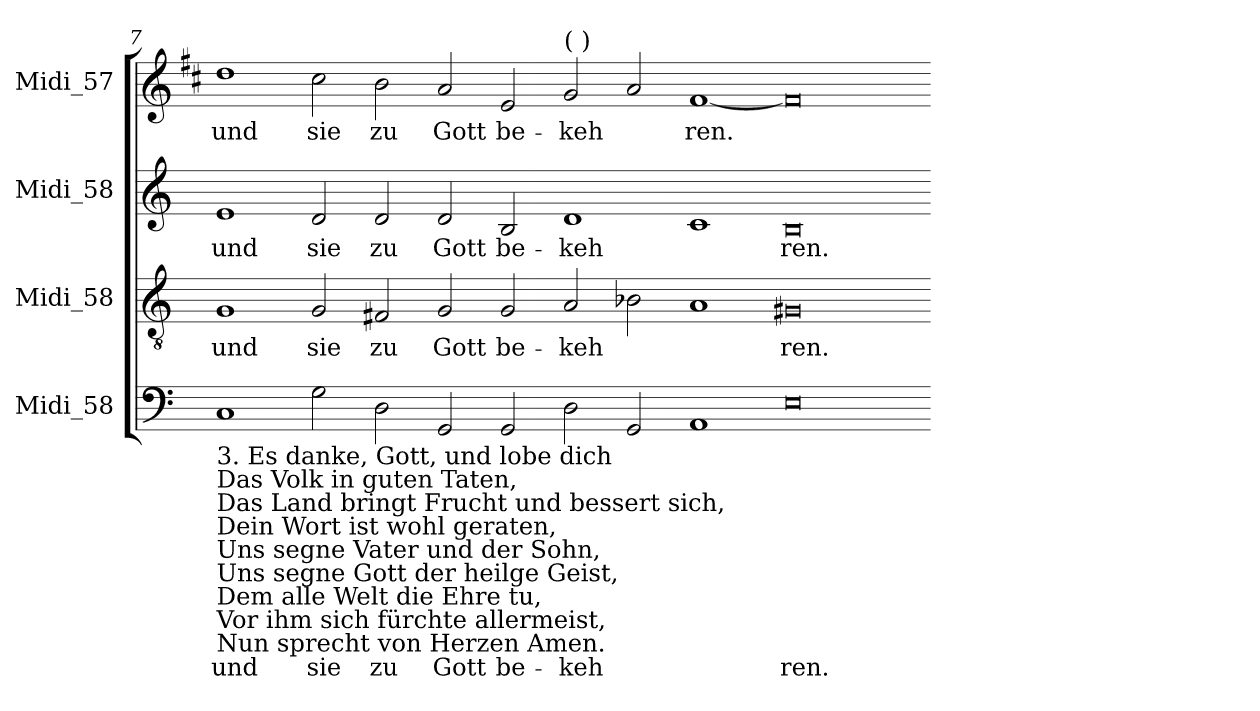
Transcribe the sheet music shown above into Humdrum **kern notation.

**kern	**text	**kern	**text	**kern	**text	**kern	**text
*part4	*part4	*part3	*part3	*part2	*part2	*part1	*part1
*staff4	*staff4	*staff3	*staff3	*staff2	*staff2	*staff1	*staff1
*I"Midi_58	*	*I"Midi_58	*	*I"Midi_58	*	*I"Midi_57	*
*clefF4	*	*clefGv2	*	*clefG2	*	*clefG2	*
*	*	*	*	*	*	*ITrd1c2	*
*k[]	*	*k[]	*	*k[]	*	*k[]	*
*C:	*	*C:	*	*C:	*	*C:	*
=7	=7	=7	=7	=7	=7	=7	=7
!LO:TX:b:t=3. Es danke, Gott, und lobe dich\nDas Volk in guten Taten,\nDas Land bringt Frucht und bessert sich,\nDein Wort ist wohl geraten,\nUns segne Vater und der Sohn,\nUns segne Gott der heilge Geist,\nDem alle Welt die Ehre tu,\nVor ihm sich fürchte allermeist,\nNun sprecht von Herzen Amen.	!	!	!	!	!	!	!
!	!LO:LY:b	!	!LO:LY:b	!	!LO:LY:b	!	!LO:LY:b
1C	und	1G	und	1e	und	1cc	und
!	!LO:LY:b	!	!LO:LY:b	!	!LO:LY:b	!	!LO:LY:b
2G	sie	2G	sie	2d	sie	2b	sie
!	!LO:LY:b	!	!LO:LY:b	!	!LO:LY:b	!	!LO:LY:b
2D	zu	2F#X	zu	2d	zu	2a	zu
!	!LO:LY:b	!	!LO:LY:b	!	!LO:LY:b	!	!LO:LY:b
2GG	Gott	2G	Gott	2d	Gott	2g	Gott
!	!LO:LY:b	!	!LO:LY:b	!	!LO:LY:b	!	!LO:LY:b
2GG	be-	2G	be-	2B	be-	2d	be-
!	!	!	!	!	!	!LO:TX:a:t=(  )	!
!	!LO:LY:b	!	!LO:LY:b	!	!LO:LY:b	!	!LO:LY:b
2D	-keh	2A	-keh	1d	-keh	2f	-keh
2GG	.	2B-X	.	.	.	2g	.
!	!	!	!	!	!	!	!LO:LY:b
1AA	.	1A	.	1c	.	[1e	ren.
!	!LO:LY:b	!	!LO:LY:b	!	!LO:LY:b	!	!
0E	ren.	0G#X	ren.	0B	ren.	0e]	.
=-	=-	=-	=-	=-	=-	=-	=-
*-	*-	*-	*-	*-	*-	*-	*-
